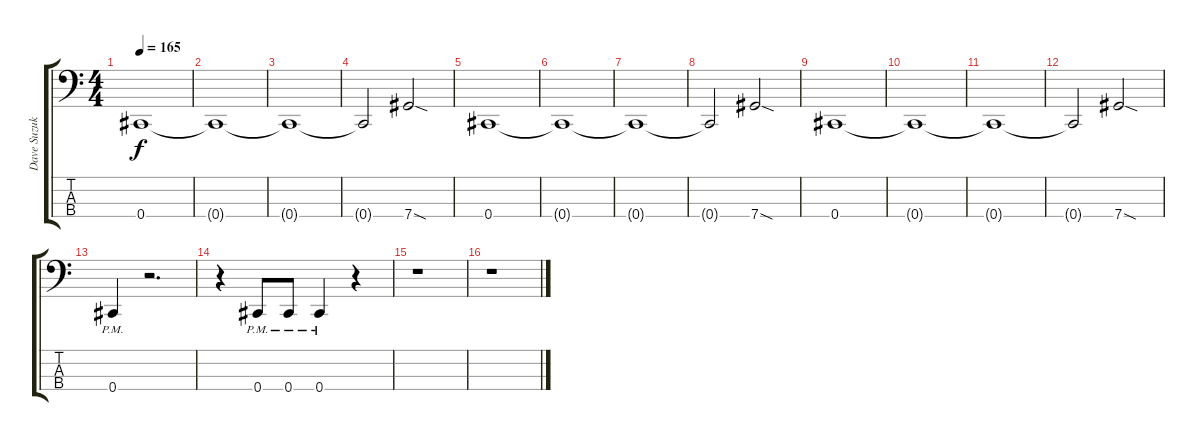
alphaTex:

\track ("Dave Suzuki - Bass" "Dave Suzuk") {instrument electricbassfinger}
\staff {score tabs}
\tuning (E2 B1 Gb1 Db1) {hide}
\ts (4 4)
\tempo 165
\clef f4
\ks c
0.4.1{dy f} |
0.4{t}.1 |
0.4{t}.1 |
0.4{t}.2 7.4{sod}.2 |
0.4.1 |
0.4{t}.1 |
0.4{t}.1 |
0.4{t}.2 7.4{sod}.2 |
0.4.1 |
0.4{t}.1 |
0.4{t}.1 |
0.4{t}.2 7.4{sod}.2 |
0.4{pm}.4 r.2{d} |
r.4 0.4{pm}.8 0.4{pm}.8 0.4{pm}.4 r.4 |
r.1 |
r.1
